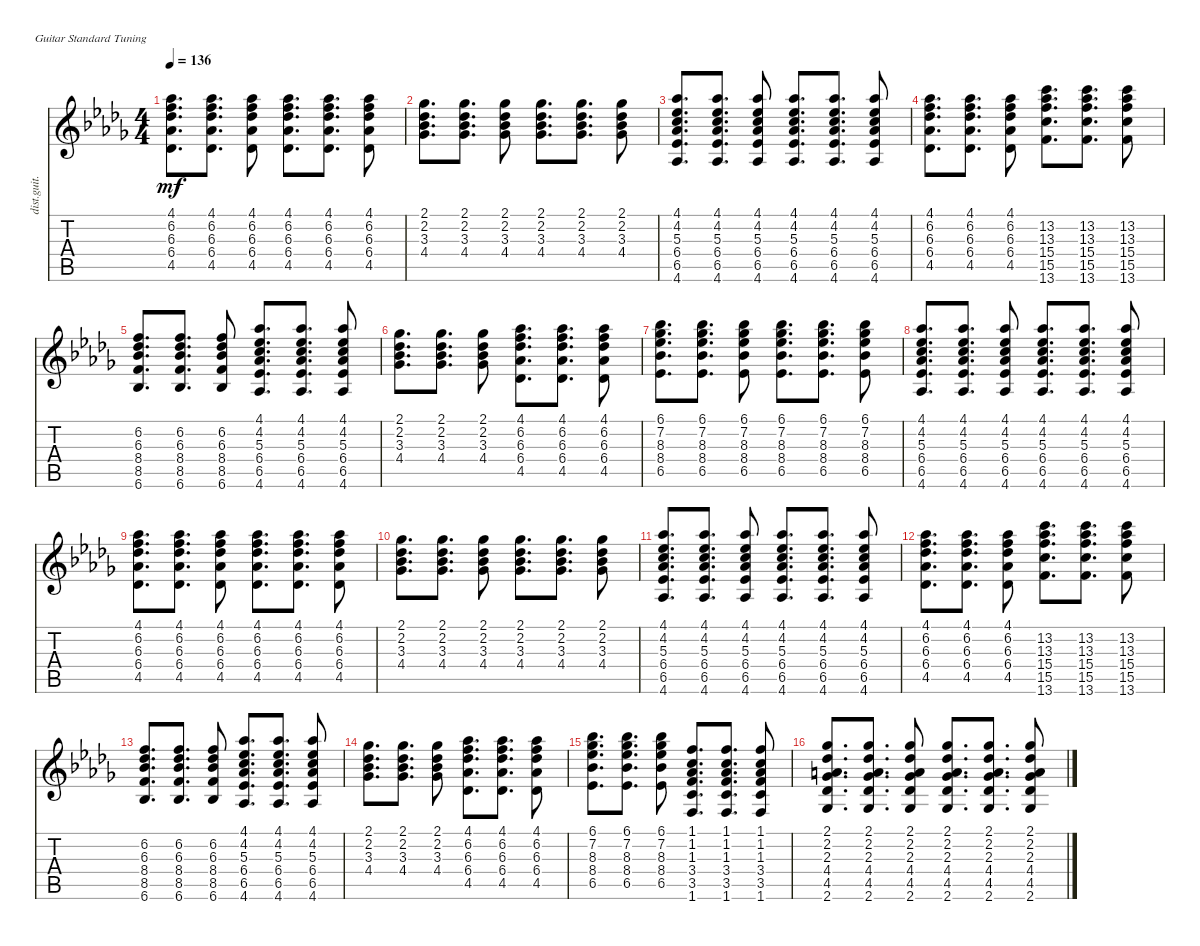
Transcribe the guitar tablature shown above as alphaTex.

\bracketExtendMode nobrackets
\track ("Electric Guitar 2" "dist.guit.") {instrument distortionguitar}
\staff {score tabs}
\tuning (E4 B3 G3 D3 A2 E2)
\ts (4 4)
\tempo 136
\clef g2
\ks db
(6.4{acc b} 6.2{acc forcenatural} 6.3{acc b} 4.5{acc b} 4.1{acc b}).8{d dy mf beam Down} (4.5{acc b} 6.4{acc b} 6.3{acc b} 6.2{acc forcenatural} 4.1{acc b}).8{d beam Down} (4.5{acc b} 6.4{acc b} 6.3{acc b} 6.2{acc forcenatural} 4.1{acc b}).8{beam Down} (4.5{acc b} 6.4{acc b} 6.3{acc b} 6.2{acc forcenatural} 4.1{acc b}).8{d beam Down} (4.5{acc b} 6.4{acc b} 6.3{acc b} 6.2{acc forcenatural} 4.1{acc b}).8{d beam Down} (6.4{acc b} 6.3{acc b} 6.2{acc forcenatural} 4.5{acc b} 4.1{acc b}).8{beam Down} |
(4.4{acc b} 3.3{acc b} 2.2{acc b} 2.1{acc b}).8{d beam Down} (4.4{acc b} 3.3{acc b} 2.2{acc b} 2.1{acc b}).8{d beam Down} (4.4{acc b} 3.3{acc b} 2.2{acc b} 2.1{acc b}).8{beam Down} (4.4{acc b} 3.3{acc b} 2.2{acc b} 2.1{acc b}).8{d beam Down} (4.4{acc b} 3.3{acc b} 2.2{acc b} 2.1{acc b}).8{d beam Down} (4.4{acc b} 2.2{acc b} 3.3{acc b} 2.1{acc b}).8{beam Down} |
(4.6{acc b} 6.5{acc b} 6.4{acc b} 5.3{acc forcenatural} 4.2{acc b} 4.1{acc b}).8{d beam Up} (4.6{acc b} 6.5{acc b} 6.4{acc b} 5.3{acc forcenatural} 4.2{acc b} 4.1{acc b}).8{d beam Up} (4.6{acc b} 6.5{acc b} 6.4{acc b} 5.3{acc forcenatural} 4.2{acc b} 4.1{acc b}).8{beam Up} (4.6{acc b} 6.4{acc b} 6.5{acc b} 5.3{acc forcenatural} 4.2{acc b} 4.1{acc b}).8{d beam Up} (4.6{acc b} 6.5{acc b} 4.2{acc b} 6.4{acc b} 5.3{acc forcenatural} 4.1{acc b}).8{d beam Up} (4.6{acc b} 6.5{acc b} 5.3{acc forcenatural} 4.2{acc b} 6.4{acc b} 4.1{acc b}).8{beam Up} |
(6.3{acc b} 6.2{acc forcenatural} 4.5{acc b} 6.4{acc b} 4.1{acc b}).8{d beam Down} (4.5{acc b} 6.4{acc b} 6.3{acc b} 6.2{acc forcenatural} 4.1{acc b}).8{d beam Down} (4.5{acc b} 6.4{acc b} 6.3{acc b} 6.2{acc forcenatural} 4.1{acc b}).8{beam Down} (13.6{acc forcenatural} 15.5{acc forcenatural} 15.4{acc forcenatural} 13.3{acc b} 13.2{acc forcenatural}).8{d beam Down} (15.5{acc forcenatural} 13.3{acc b} 15.4{acc forcenatural} 13.6{acc forcenatural} 13.2{acc forcenatural}).8{d beam Down} (13.6{acc forcenatural} 15.5{acc forcenatural} 15.4{acc forcenatural} 13.3{acc b} 13.2{acc forcenatural}).8{beam Down} |
(6.6{acc b} 8.5{acc forcenatural} 6.3{acc b} 8.4{acc b} 6.2{acc forcenatural}).8{d beam Up} (6.6{acc b} 8.5{acc forcenatural} 6.3{acc b} 8.4{acc b} 6.2{acc forcenatural}).8{d beam Up} (6.6{acc b} 8.5{acc forcenatural} 8.4{acc b} 6.3{acc b} 6.2{acc forcenatural}).8{beam Up} (4.6{acc b} 6.5{acc b} 6.4{acc b} 5.3{acc forcenatural} 4.2{acc b} 4.1{acc b}).8{d beam Up} (4.6{acc b} 6.4{acc b} 6.5{acc b} 5.3{acc forcenatural} 4.2{acc b} 4.1{acc b}).8{d beam Up} (4.6{acc b} 5.3{acc forcenatural} 6.5{acc b} 4.2{acc b} 6.4{acc b} 4.1{acc b}).8{beam Up} |
(4.4{acc b} 3.3{acc b} 2.2{acc b} 2.1{acc b}).8{d beam Down} (4.4{acc b} 3.3{acc b} 2.2{acc b} 2.1{acc b}).8{d beam Down} (4.4{acc b} 3.3{acc b} 2.2{acc b} 2.1{acc b}).8{beam Down} (4.5{acc b} 6.4{acc b} 6.3{acc b} 6.2{acc forcenatural} 4.1{acc b}).8{d beam Down} (4.5{acc b} 6.4{acc b} 6.3{acc b} 6.2{acc forcenatural} 4.1{acc b}).8{d beam Down} (6.3{acc b} 4.5{acc b} 6.2{acc forcenatural} 6.4{acc b} 4.1{acc b}).8{beam Down} |
(6.5{acc b} 8.4{acc b} 8.3{acc b} 7.2{acc b} 6.1{acc b}).8{d beam Down} (8.4{acc b} 7.2{acc b} 8.3{acc b} 6.5{acc b} 6.1{acc b}).8{d beam Down} (6.5{acc b} 8.4{acc b} 8.3{acc b} 7.2{acc b} 6.1{acc b}).8{beam Down} (8.4{acc b} 6.5{acc b} 8.3{acc b} 7.2{acc b} 6.1{acc b}).8{d beam Down} (8.3{acc b} 7.2{acc b} 6.5{acc b} 8.4{acc b} 6.1{acc b}).8{d beam Down} (6.5{acc b} 8.4{acc b} 8.3{acc b} 7.2{acc b} 6.1{acc b}).8{beam Down} |
(4.6{acc b} 6.5{acc b} 6.4{acc b} 5.3{acc forcenatural} 4.2{acc b} 4.1{acc b}).8{d beam Up} (4.6{acc b} 6.5{acc b} 6.4{acc b} 5.3{acc forcenatural} 4.2{acc b} 4.1{acc b}).8{d beam Up} (4.6{acc b} 6.5{acc b} 6.4{acc b} 5.3{acc forcenatural} 4.2{acc b} 4.1{acc b}).8{beam Up} (4.6{acc b} 5.3{acc forcenatural} 4.2{acc b} 6.5{acc b} 6.4{acc b} 4.1{acc b}).8{d beam Up} (4.6{acc b} 6.5{acc b} 6.4{acc b} 5.3{acc forcenatural} 4.2{acc b} 4.1{acc b}).8{d beam Up} (6.5{acc b} 5.3{acc forcenatural} 4.6{acc b} 4.2{acc b} 6.4{acc b} 4.1{acc b}).8{beam Up} |
(4.5{acc b} 6.4{acc b} 6.3{acc b} 6.2{acc forcenatural} 4.1{acc b}).8{d beam Down} (4.5{acc b} 6.3{acc b} 6.4{acc b} 6.2{acc forcenatural} 4.1{acc b}).8{d beam Down} (4.5{acc b} 6.4{acc b} 6.3{acc b} 6.2{acc forcenatural} 4.1{acc b}).8{beam Down} (4.5{acc b} 6.2{acc forcenatural} 6.3{acc b} 6.4{acc b} 4.1{acc b}).8{d beam Down} (6.3{acc b} 6.2{acc forcenatural} 4.5{acc b} 6.4{acc b} 4.1{acc b}).8{d beam Down} (4.5{acc b} 6.4{acc b} 6.3{acc b} 6.2{acc forcenatural} 4.1{acc b}).8{beam Down} |
(4.4{acc b} 3.3{acc b} 2.2{acc b} 2.1{acc b}).8{d beam Down} (4.4{acc b} 3.3{acc b} 2.2{acc b} 2.1{acc b}).8{d beam Down} (4.4{acc b} 3.3{acc b} 2.2{acc b} 2.1{acc b}).8{beam Down} (4.4{acc b} 2.2{acc b} 3.3{acc b} 2.1{acc b}).8{d beam Down} (4.4{acc b} 3.3{acc b} 2.2{acc b} 2.1{acc b}).8{d beam Down} (4.4{acc b} 2.2{acc b} 3.3{acc b} 2.1{acc b}).8{beam Down} |
(4.6{acc b} 6.5{acc b} 6.4{acc b} 5.3{acc forcenatural} 4.2{acc b} 4.1{acc b}).8{d beam Up} (6.4{acc b} 4.6{acc b} 4.2{acc b} 6.5{acc b} 5.3{acc forcenatural} 4.1{acc b}).8{d beam Up} (6.5{acc b} 6.4{acc b} 5.3{acc forcenatural} 4.2{acc b} 4.6{acc b} 4.1{acc b}).8{beam Up} (4.6{acc b} 6.5{acc b} 6.4{acc b} 5.3{acc forcenatural} 4.2{acc b} 4.1{acc b}).8{d beam Up} (4.6{acc b} 6.5{acc b} 5.3{acc forcenatural} 6.4{acc b} 4.2{acc b} 4.1{acc b}).8{d beam Up} (4.6{acc b} 6.5{acc b} 6.4{acc b} 5.3{acc forcenatural} 4.2{acc b} 4.1{acc b}).8{beam Up} |
(6.4{acc b} 4.5{acc b} 6.3{acc b} 6.2{acc forcenatural} 4.1{acc b}).8{d beam Down} (6.4{acc b} 6.2{acc forcenatural} 6.3{acc b} 4.5{acc b} 4.1{acc b}).8{d beam Down} (4.5{acc b} 6.4{acc b} 6.3{acc b} 6.2{acc forcenatural} 4.1{acc b}).8{beam Down} (13.6{acc forcenatural} 15.5{acc forcenatural} 15.4{acc forcenatural} 13.3{acc b} 13.2{acc forcenatural}).8{d beam Down} (13.6{acc forcenatural} 15.5{acc forcenatural} 15.4{acc forcenatural} 13.3{acc b} 13.2{acc forcenatural}).8{d beam Down} (13.6{acc forcenatural} 15.5{acc forcenatural} 13.3{acc b} 15.4{acc forcenatural} 13.2{acc forcenatural}).8{beam Down} |
(6.6{acc b} 8.5{acc forcenatural} 8.4{acc b} 6.3{acc b} 6.2{acc forcenatural}).8{d beam Up} (6.6{acc b} 6.3{acc b} 8.4{acc b} 8.5{acc forcenatural} 6.2{acc forcenatural}).8{d beam Up} (6.6{acc b} 8.5{acc forcenatural} 8.4{acc b} 6.3{acc b} 6.2{acc forcenatural}).8{beam Up} (4.6{acc b} 6.4{acc b} 6.5{acc b} 4.2{acc b} 5.3{acc forcenatural} 4.1{acc b}).8{d beam Up} (4.6{acc b} 6.4{acc b} 4.2{acc b} 6.5{acc b} 5.3{acc forcenatural} 4.1{acc b}).8{d beam Up} (4.6{acc b} 6.5{acc b} 5.3{acc forcenatural} 4.2{acc b} 6.4{acc b} 4.1{acc b}).8{beam Up} |
(4.4{acc b} 3.3{acc b} 2.2{acc b} 2.1{acc b}).8{d beam Down} (4.4{acc b} 3.3{acc b} 2.2{acc b} 2.1{acc b}).8{d beam Down} (3.3{acc b} 2.2{acc b} 4.4{acc b} 2.1{acc b}).8{beam Down} (4.5{acc b} 6.4{acc b} 6.3{acc b} 6.2{acc forcenatural} 4.1{acc b}).8{d beam Down} (4.5{acc b} 6.4{acc b} 6.3{acc b} 6.2{acc forcenatural} 4.1{acc b}).8{d beam Down} (4.5{acc b} 6.4{acc b} 6.3{acc b} 6.2{acc forcenatural} 4.1{acc b}).8{beam Down} |
(6.5{acc b} 8.4{acc b} 8.3{acc b} 7.2{acc b} 6.1{acc b}).8{d beam Down} (6.5{acc b} 8.4{acc b} 8.3{acc b} 7.2{acc b} 6.1{acc b}).8{d beam Down} (8.3{acc b} 8.4{acc b} 7.2{acc b} 6.5{acc b} 6.1{acc b}).8{beam Down} (1.6{acc forcenatural} 3.4{acc forcenatural} 3.5{acc forcenatural} 1.3{acc b} 1.2{acc forcenatural} 1.1{acc forcenatural}).8{d beam Up} (1.6{acc forcenatural} 3.4{acc forcenatural} 3.5{acc forcenatural} 1.3{acc b} 1.2{acc forcenatural} 1.1{acc forcenatural}).8{d beam Up} (3.5{acc forcenatural} 3.4{acc forcenatural} 1.3{acc b} 1.2{acc forcenatural} 1.6{acc forcenatural} 1.1{acc forcenatural}).8{beam Up} |
(2.6{acc b} 4.4{acc b} 4.5{acc b} 2.3{acc forcenatural} 2.2{acc b} 2.1{acc b}).8{d beam Up} (2.6{acc b} 4.4{acc b} 4.5{acc b} 2.3{acc forcenatural} 2.2{acc b} 2.1{acc b}).8{d beam Up} (2.6{acc b} 4.5{acc b} 4.4{acc b} 2.3{acc forcenatural} 2.2{acc b} 2.1{acc b}).8{beam Up} (2.6{acc b} 4.4{acc b} 4.5{acc b} 2.3{acc forcenatural} 2.2{acc b} 2.1{acc b}).8{d beam Up} (2.6{acc b} 4.4{acc b} 4.5{acc b} 2.3{acc forcenatural} 2.2{acc b} 2.1{acc b}).8{d beam Up} (4.5{acc b} 4.4{acc b} 2.3{acc forcenatural} 2.2{acc b} 2.6{acc b} 2.1{acc b}).8{beam Up}
